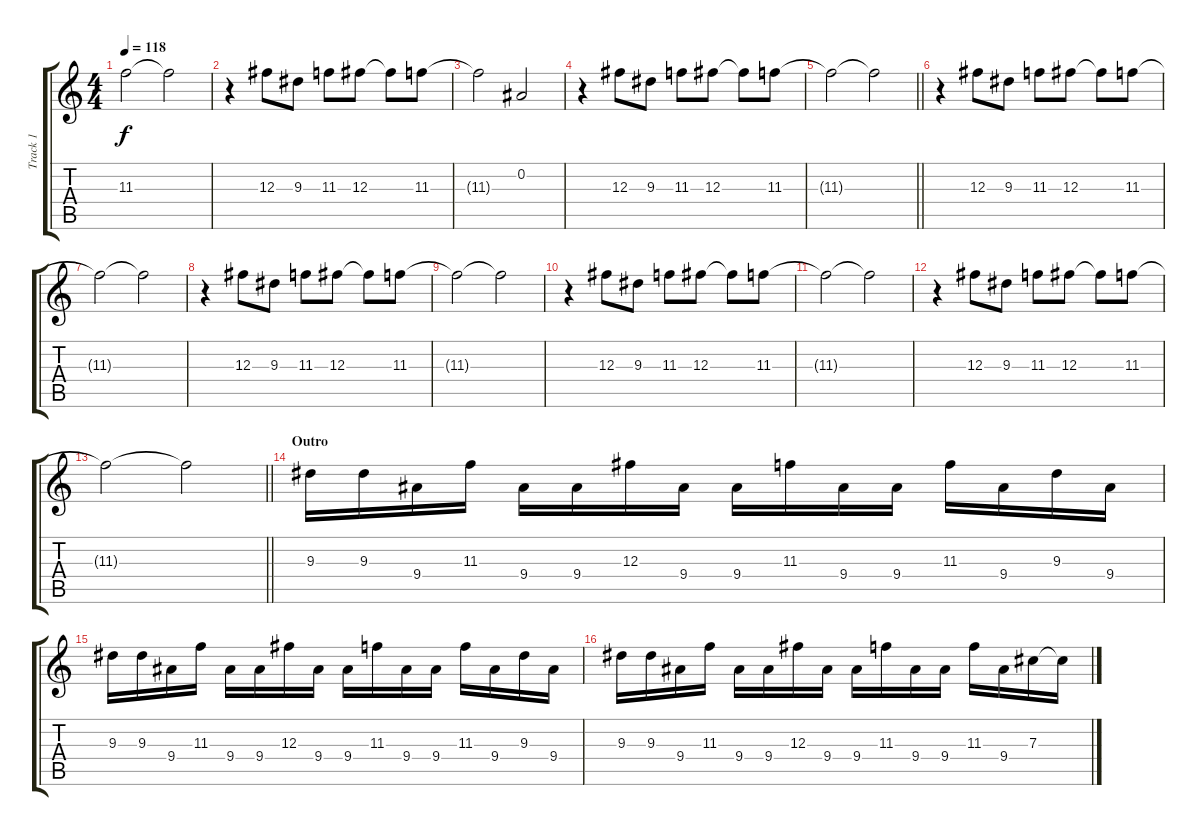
\track ("Track 1" "Track 1") {instrument distortionguitar}
\staff {score tabs}
\tuning (Eb4 Bb3 Gb3 Db3 Ab2 Db2) {hide}
\ts (4 4)
\tempo 118
\clef g2
\ks c
11.3{t}.2{dy f} 11.3{t}.2 |
r.4 12.3.8 9.3.8 11.3.8 12.3.8 12.3{t}.8 11.3.8 |
11.3{t}.2 0.2.2 |
r.4 12.3.8 9.3.8 11.3.8 12.3.8 12.3{t}.8 11.3.8 |
\barLineRight lightlight
11.3{t}.2 11.3{t}.2 |
r.4{volume 13} 12.3.8 9.3.8 11.3.8 12.3.8 12.3{t}.8 11.3.8 |
11.3{t}.2 11.3{t}.2 |
r.4 12.3.8 9.3.8 11.3.8 12.3.8 12.3{t}.8 11.3.8 |
11.3{t}.2 11.3{t}.2 |
r.4 12.3.8 9.3.8 11.3.8 12.3.8 12.3{t}.8 11.3.8 |
11.3{t}.2 11.3{t}.2 |
r.4 12.3.8 9.3.8 11.3.8 12.3.8 12.3{t}.8 11.3.8 |
\barLineRight lightlight
11.3{t}.2 11.3{t}.2 |
\section ("" "Outro")
9.3.16{volume 10} 9.3.16 9.4.16 11.3.16 9.4.16 9.4.16 12.3.16 9.4.16 9.4.16 11.3.16 9.4.16 9.4.16 11.3.16 9.4.16 9.3.16 9.4.16 |
9.3.16 9.3.16 9.4.16 11.3.16 9.4.16 9.4.16 12.3.16 9.4.16 9.4.16 11.3.16 9.4.16 9.4.16 11.3.16 9.4.16 9.3.16 9.4.16 |
9.3.16 9.3.16 9.4.16 11.3.16 9.4.16 9.4.16 12.3.16 9.4.16 9.4.16 11.3.16 9.4.16 9.4.16 11.3.16 9.4.16 7.3.16 7.3{t}.16
